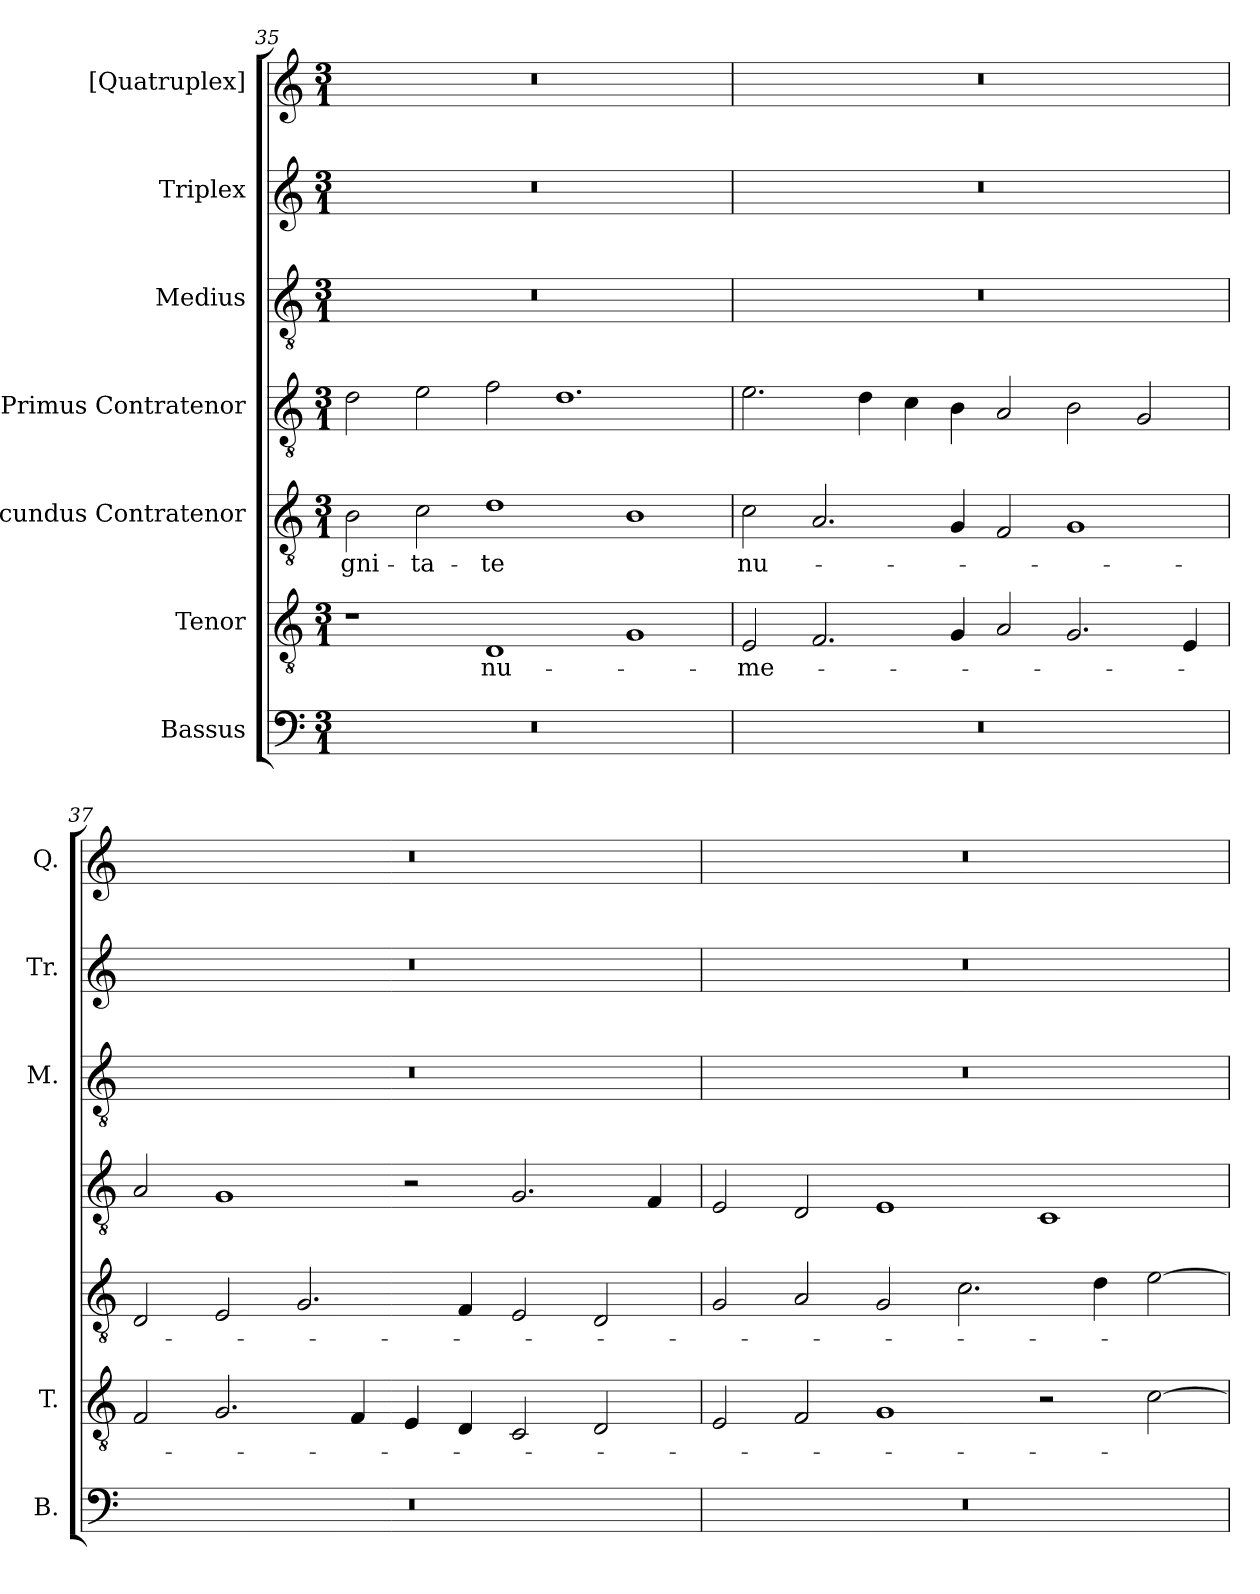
**kern	**kern	**text	**kern	**text	**kern	**kern	**kern	**kern
*part7	*part6	*part6	*part5	*part5	*part4	*part3	*part2	*part1
*staff7	*staff6	*staff6	*staff5	*staff5	*staff4	*staff3	*staff2	*staff1
*I"Bassus	*I"Tenor	*	*I"Secundus Contratenor	*	*I"Primus Contratenor	*I"Medius	*I"Triplex	*I"[Quatruplex]
*I'B.	*I'T.	*	*	*	*	*I'M.	*I'Tr.	*I'Q.
*clefF4	*clefGv2	*	*clefGv2	*	*clefGv2	*clefGv2	*clefG2	*clefG2
*	*ITrd7c12	*	*ITrd7c12	*	*ITrd7c12	*ITrd7c12	*	*
*k[]	*k[]	*	*k[]	*	*k[]	*k[]	*k[]	*k[]
*C:	*C:	*	*C:	*	*C:	*C:	*C:	*C:
*M3/1	*M3/1	*	*M3/1	*	*M3/1	*M3/1	*M3/1	*M3/1
=35	=35	=35	=35	=35	=35	=35	=35	=35
!LO:N:vis=1	!	!	!	!	!	!	!	!
!	!	!	!	!LO:LY:b:color=#000000	!	!LO:N:vis=1	!LO:N:vis=1	!LO:N:vis=1
0.r	1r	.	2BBi\	-gni-	2Di\	0.r	0.r	0.r
!	!	!	!	!LO:LY:b:color=#000000	!	!	!	!
.	.	.	2Ci\	-ta-	2Ei\	.	.	.
!	!	!LO:LY:b:color=#000000	!	!	!	!	!	!
!	!	!	!	!LO:LY:b:color=#000000	!	!	!	!
.	1DDi	nu-	1Di	-te	2Fi\	.	.	.
.	.	.	.	.	1.Di	.	.	.
.	1GGi	.	1BBi	.	.	.	.	.
!!LO:LB:g=z
=36`	=36`	=36`	=36`	=36`	=36`	=36`	=36`	=36`
!LO:N:vis=1	!	!	!	!	!	!	!	!
!	!	!LO:LY:b:color=#000000	!	!	!	!	!	!
!	!	!	!	!LO:LY:b:color=#000000	!	!LO:N:vis=1	!LO:N:vis=1	!LO:N:vis=1
0.r	2EEi/	-me-	2Ci\	nu-	2.Ei\	0.r	0.r	0.r
.	2.FFi/	.	2.AAi/	.	.	.	.	.
.	.	.	.	.	4Di\	.	.	.
.	.	.	.	.	4Ci\	.	.	.
.	4GGi/	.	4GGi/	.	4BBi\	.	.	.
.	2AAi/	.	2FFi/	.	2AAi/	.	.	.
.	2.GGi/	.	1GGi	.	2BBi\	.	.	.
.	.	.	.	.	2GGi/	.	.	.
.	4EEi/	.	.	.	.	.	.	.
=37`	=37`	=37`	=37`	=37`	=37`	=37`	=37`	=37`
!LO:N:vis=1	!	!	!	!	!	!LO:N:vis=1	!LO:N:vis=1	!LO:N:vis=1
0.r	2FFi/	.	2DDi/	.	2AAi/	0.r	0.r	0.r
.	2.GGi/	.	2EEi/	.	1GGi	.	.	.
.	.	.	2.GGi/	.	.	.	.	.
.	4FFi/	.	.	.	.	.	.	.
.	4EEi/	.	.	.	2r	.	.	.
.	4DDi/	.	4FFi/	.	.	.	.	.
.	2CCi/	.	2EEi/	.	2.GGi/	.	.	.
.	2DDi/	.	2DDi/	.	.	.	.	.
.	.	.	.	.	4FFi/	.	.	.
=38`	=38`	=38`	=38`	=38`	=38`	=38`	=38`	=38`
!LO:N:vis=1	!	!	!	!	!	!LO:N:vis=1	!LO:N:vis=1	!LO:N:vis=1
0.r	2EEi/	.	2GGi/	.	2EEi/	0.r	0.r	0.r
.	2FFi/	.	2AAi/	.	2DDi/	.	.	.
.	1GGi	.	2GGi/	.	1EEi	.	.	.
.	.	.	2.Ci\	.	.	.	.	.
.	2r	.	.	.	1CCi	.	.	.
.	.	.	4Di\	.	.	.	.	.
.	[>2Ci\	.	[>2Ei\	.	.	.	.	.
=`	=`	=`	=`	=`	=`	=`	=`	=`
*-	*-	*-	*-	*-	*-	*-	*-	*-
